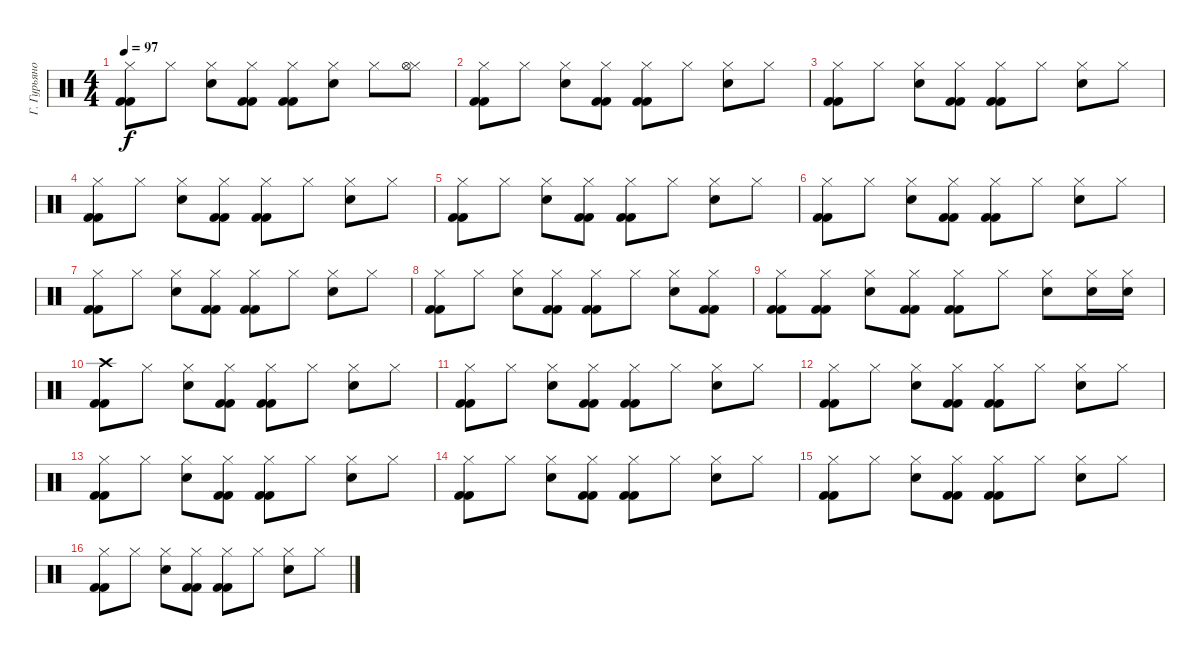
\track ("Г. Гурьянов" "Г. Гурьяно") {instrument percussion}
\staff {score}
\articulation defaults
\ts (4 4)
\tempo 97
\clef neutral
\ks c
("Hi-Hat (closed)" "Kick (hit) 2" "Kick (hit) 2").8{dy f} "Hi-Hat (closed)".8 ("Hi-Hat (closed)" "Snare (hit) 2").8 ("Hi-Hat (closed)" "Kick (hit) 2" "Kick (hit) 2").8 ("Hi-Hat (closed)" "Kick (hit) 2" "Kick (hit) 2").8 ("Hi-Hat (closed)" "Snare (hit) 2").8 "Hi-Hat (closed)".8 ("Hi-Hat (closed)" "Hi-Hat (open)").8 |
("Hi-Hat (closed)" "Kick (hit) 2" "Kick (hit) 2").8 "Hi-Hat (closed)".8 ("Hi-Hat (closed)" "Snare (hit) 2").8 ("Hi-Hat (closed)" "Kick (hit) 2" "Kick (hit) 2").8 ("Hi-Hat (closed)" "Kick (hit) 2" "Kick (hit) 2").8 "Hi-Hat (closed)".8 ("Hi-Hat (closed)" "Snare (hit) 2").8 "Hi-Hat (closed)".8 |
("Hi-Hat (closed)" "Kick (hit) 2" "Kick (hit) 2").8 "Hi-Hat (closed)".8 ("Hi-Hat (closed)" "Snare (hit) 2").8 ("Hi-Hat (closed)" "Kick (hit) 2" "Kick (hit) 2").8 ("Hi-Hat (closed)" "Kick (hit) 2" "Kick (hit) 2").8 "Hi-Hat (closed)".8 ("Hi-Hat (closed)" "Snare (hit) 2").8 "Hi-Hat (closed)".8 |
("Hi-Hat (closed)" "Kick (hit) 2" "Kick (hit) 2").8 "Hi-Hat (closed)".8 ("Hi-Hat (closed)" "Snare (hit) 2").8 ("Hi-Hat (closed)" "Kick (hit) 2" "Kick (hit) 2").8 ("Hi-Hat (closed)" "Kick (hit) 2" "Kick (hit) 2").8 "Hi-Hat (closed)".8 ("Hi-Hat (closed)" "Snare (hit) 2").8 "Hi-Hat (closed)".8 |
("Hi-Hat (closed)" "Kick (hit) 2" "Kick (hit) 2").8 "Hi-Hat (closed)".8 ("Hi-Hat (closed)" "Snare (hit) 2").8 ("Hi-Hat (closed)" "Kick (hit) 2" "Kick (hit) 2").8 ("Hi-Hat (closed)" "Kick (hit) 2" "Kick (hit) 2").8 "Hi-Hat (closed)".8 ("Hi-Hat (closed)" "Snare (hit) 2").8 "Hi-Hat (closed)".8 |
("Hi-Hat (closed)" "Kick (hit) 2" "Kick (hit) 2").8 "Hi-Hat (closed)".8 ("Hi-Hat (closed)" "Snare (hit) 2").8 ("Hi-Hat (closed)" "Kick (hit) 2" "Kick (hit) 2").8 ("Hi-Hat (closed)" "Kick (hit) 2" "Kick (hit) 2").8 "Hi-Hat (closed)".8 ("Hi-Hat (closed)" "Snare (hit) 2").8 "Hi-Hat (closed)".8 |
("Hi-Hat (closed)" "Kick (hit) 2" "Kick (hit) 2").8 "Hi-Hat (closed)".8 ("Hi-Hat (closed)" "Snare (hit) 2").8 ("Hi-Hat (closed)" "Kick (hit) 2" "Kick (hit) 2").8 ("Hi-Hat (closed)" "Kick (hit) 2" "Kick (hit) 2").8 "Hi-Hat (closed)".8 ("Hi-Hat (closed)" "Snare (hit) 2").8 "Hi-Hat (closed)".8 |
("Hi-Hat (closed)" "Kick (hit) 2" "Kick (hit) 2").8 "Hi-Hat (closed)".8 ("Hi-Hat (closed)" "Snare (hit) 2").8 ("Hi-Hat (closed)" "Kick (hit) 2" "Kick (hit) 2").8 ("Hi-Hat (closed)" "Kick (hit) 2" "Kick (hit) 2").8 "Hi-Hat (closed)".8 ("Hi-Hat (closed)" "Snare (hit) 2").8 ("Hi-Hat (closed)" "Kick (hit) 2" "Kick (hit) 2").8 |
("Hi-Hat (closed)" "Kick (hit) 2" "Kick (hit) 2").8 ("Hi-Hat (closed)" "Kick (hit) 2" "Kick (hit) 2").8 ("Hi-Hat (closed)" "Snare (hit) 2").8 ("Hi-Hat (closed)" "Kick (hit) 2" "Kick (hit) 2").8 ("Hi-Hat (closed)" "Kick (hit) 2" "Kick (hit) 2").8 "Hi-Hat (closed)".8 ("Hi-Hat (closed)" "Snare (hit) 2").8 ("Hi-Hat (closed)" "Snare (hit) 2").16 ("Hi-Hat (closed)" "Snare (hit) 2").16 |
("Crash high (hit)" "Kick (hit) 2" "Kick (hit) 2").8 "Hi-Hat (closed)".8 ("Hi-Hat (closed)" "Snare (hit) 2").8 ("Hi-Hat (closed)" "Kick (hit) 2" "Kick (hit) 2").8 ("Hi-Hat (closed)" "Kick (hit) 2" "Kick (hit) 2").8 "Hi-Hat (closed)".8 ("Hi-Hat (closed)" "Snare (hit) 2").8 "Hi-Hat (closed)".8 |
("Hi-Hat (closed)" "Kick (hit) 2" "Kick (hit) 2").8 "Hi-Hat (closed)".8 ("Hi-Hat (closed)" "Snare (hit) 2").8 ("Hi-Hat (closed)" "Kick (hit) 2" "Kick (hit) 2").8 ("Hi-Hat (closed)" "Kick (hit) 2" "Kick (hit) 2").8 "Hi-Hat (closed)".8 ("Hi-Hat (closed)" "Snare (hit) 2").8 "Hi-Hat (closed)".8 |
("Hi-Hat (closed)" "Kick (hit) 2" "Kick (hit) 2").8 "Hi-Hat (closed)".8 ("Hi-Hat (closed)" "Snare (hit) 2").8 ("Hi-Hat (closed)" "Kick (hit) 2" "Kick (hit) 2").8 ("Hi-Hat (closed)" "Kick (hit) 2" "Kick (hit) 2").8 "Hi-Hat (closed)".8 ("Hi-Hat (closed)" "Snare (hit) 2").8 "Hi-Hat (closed)".8 |
("Hi-Hat (closed)" "Kick (hit) 2" "Kick (hit) 2").8 "Hi-Hat (closed)".8 ("Hi-Hat (closed)" "Snare (hit) 2").8 ("Hi-Hat (closed)" "Kick (hit) 2" "Kick (hit) 2").8 ("Hi-Hat (closed)" "Kick (hit) 2" "Kick (hit) 2").8 "Hi-Hat (closed)".8 ("Hi-Hat (closed)" "Snare (hit) 2").8 "Hi-Hat (closed)".8 |
("Hi-Hat (closed)" "Kick (hit) 2" "Kick (hit) 2").8 "Hi-Hat (closed)".8 ("Hi-Hat (closed)" "Snare (hit) 2").8 ("Hi-Hat (closed)" "Kick (hit) 2" "Kick (hit) 2").8 ("Hi-Hat (closed)" "Kick (hit) 2" "Kick (hit) 2").8 "Hi-Hat (closed)".8 ("Hi-Hat (closed)" "Snare (hit) 2").8 "Hi-Hat (closed)".8 |
("Hi-Hat (closed)" "Kick (hit) 2" "Kick (hit) 2").8 "Hi-Hat (closed)".8 ("Hi-Hat (closed)" "Snare (hit) 2").8 ("Hi-Hat (closed)" "Kick (hit) 2" "Kick (hit) 2").8 ("Hi-Hat (closed)" "Kick (hit) 2" "Kick (hit) 2").8 "Hi-Hat (closed)".8 ("Hi-Hat (closed)" "Snare (hit) 2").8 "Hi-Hat (closed)".8 |
("Hi-Hat (closed)" "Kick (hit) 2" "Kick (hit) 2").8 "Hi-Hat (closed)".8 ("Hi-Hat (closed)" "Snare (hit) 2").8 ("Hi-Hat (closed)" "Kick (hit) 2" "Kick (hit) 2").8 ("Hi-Hat (closed)" "Kick (hit) 2" "Kick (hit) 2").8 "Hi-Hat (closed)".8 ("Hi-Hat (closed)" "Snare (hit) 2").8 "Hi-Hat (closed)".8
